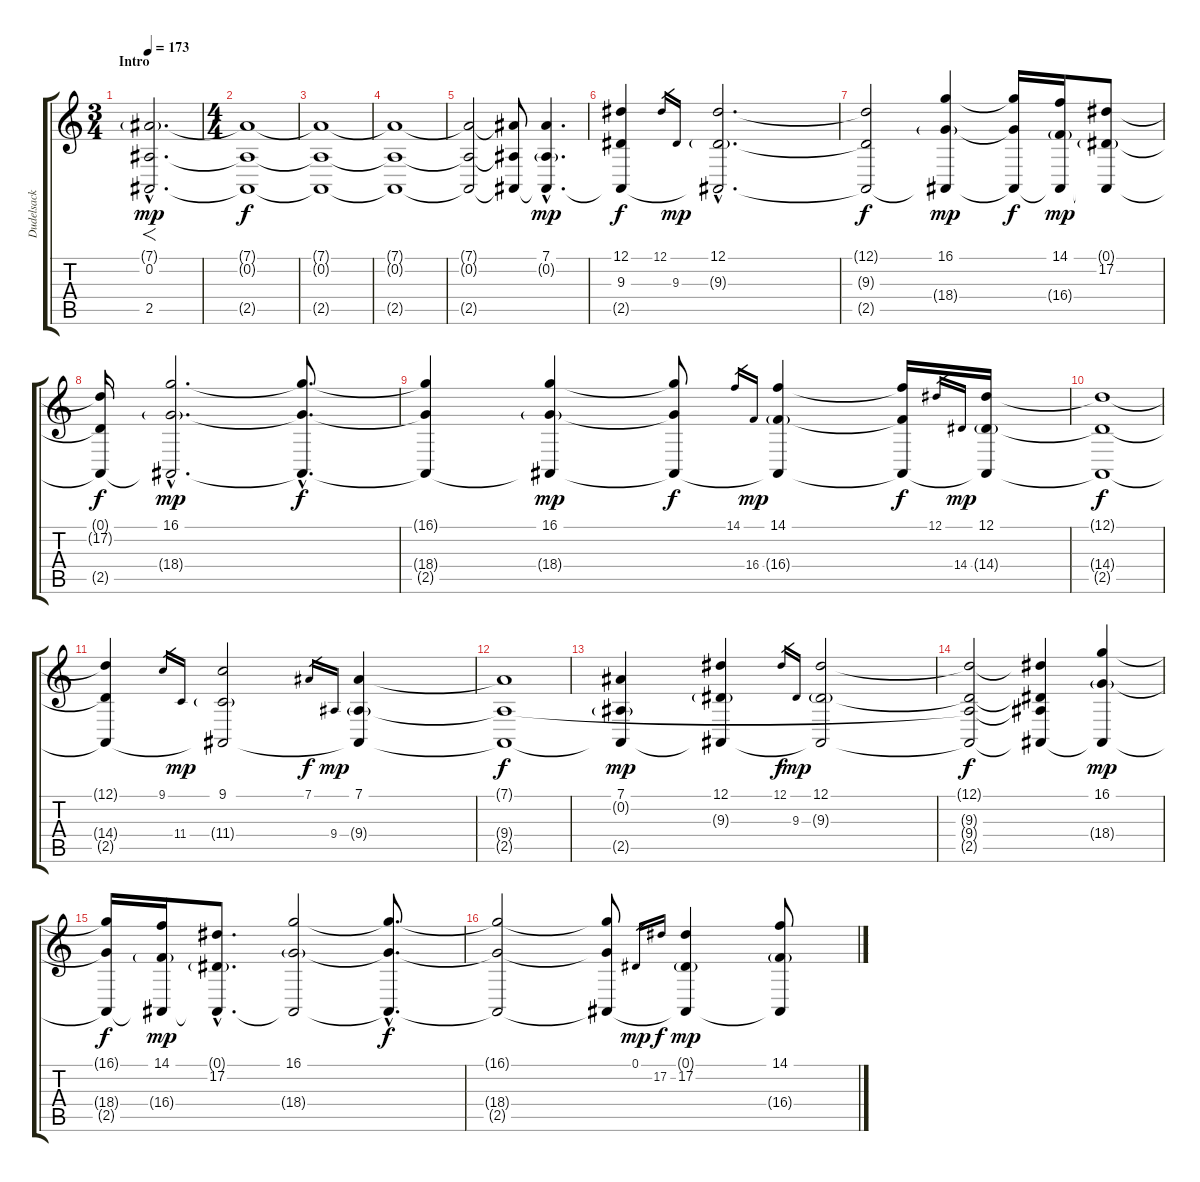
\track ("Dudelsack" "Dudelsack") {instrument fiddle}
\staff {score tabs}
\tuning (Eb4 Bb3 Gb3 Db3 Ab2 Eb2) {hide}
\ts (3 4)
\section ("" "Intro")
\tempo 173
\clef g2
\ks c
(7.1{g hac} 0.2{hac} 2.5{hac}).2{f d dy mp instrument fiddle} |
\ts (4 4)
(7.1{t} 0.2{t} 2.5{t}).1{dy f} |
(7.1{t} 0.2{t} 2.5{t}).1 |
(7.1{t} 0.2{t} 2.5{t}).1 |
(7.1{t} 0.2{t} 2.5{t}).2 (7.1{t} 0.2{t} 2.5{t}).8 (7.1{hac} 0.2{g hac} 2.5{hac t}).4{d dy mp} |
(12.1 9.3 2.5{t}).4{dy f} 12.1.16{gr} 9.3.16{gr dy mp} (12.1{hac} 9.3{g hac} 2.5{hac t}).2{d} |
(12.1{t} 9.3{t} 2.5{t}).2{dy f} (16.1 18.4{g} 2.5{t}).4{dy mp} (16.1{t} 18.4{t} 2.5{t}).16{dy f} (14.1 16.4{g} 2.5{t}).16{dy mp} (0.1{g} 17.2 2.5{t}).8 |
(0.1{t} 17.2{t} 2.5{t}).16{dy f} (16.1{hac} 18.4{g hac} 2.5{hac t}).2{d dy mp} (16.1{hac t} 18.4{hac t} 2.5{hac t}).8{d dy f} |
(16.1{t} 18.4{t} 2.5{t}).4 (16.1 18.4{g} 2.5{t}).4{dy mp} (16.1{t} 18.4{t} 2.5{t}).8{dy f} 14.1.16{gr} 16.4.16{gr dy mp} (14.1 16.4{g} 2.5{t}).4 (14.1{t} 16.4{t} 2.5{t}).16{dy f} 12.1.16{gr} 14.4.16{gr dy mp} (12.1 14.4{g} 2.5{t}).16 |
(12.1{t} 14.4{t} 2.5{t}).1{dy f} |
(12.1{t} 14.4{t} 2.5{t}).4 9.1.16{gr} 11.4.16{gr dy mp} (9.1 11.4{g} 2.5{t}).2 7.1.16{gr dy f} 9.4.16{gr dy mp} (7.1 9.4{g} 2.5{t}).4 |
(7.1{t} 9.4{t} 2.5{t}).1{dy f} |
(7.1 0.2{g} 2.5{t}).4{dy mp} (12.1 9.3{g} 2.5{t}).4 12.1.16{gr dy f} 9.3.16{gr dy mp} (12.1 9.3{g} 2.5{t}).2 |
(12.1{t} 9.3{t} 9.4{t} 2.5{t}).2{dy f} (12.1{t} 9.3{t} 9.4{t} 2.5{t}).4 (16.1 18.4{g} 2.5{t}).4{dy mp} |
(16.1{t} 18.4{t} 2.5{t}).16{dy f} (14.1 16.4{g} 2.5{t}).16{dy mp} (0.1{g hac} 17.2{hac} 2.5{hac t}).8{d} (16.1 18.4{g} 2.5{t}).2 (16.1{hac t} 18.4{hac t} 2.5{hac t}).8{d dy f} |
(16.1{t} 18.4{t} 2.5{t}).2 (16.1{t} 18.4{t} 2.5{t}).8 0.1.16{gr dy mp} 17.2.16{gr dy f} (0.1{g} 17.2 2.5{t}).4{dy mp} (14.1 16.4{g} 2.5{t}).8
